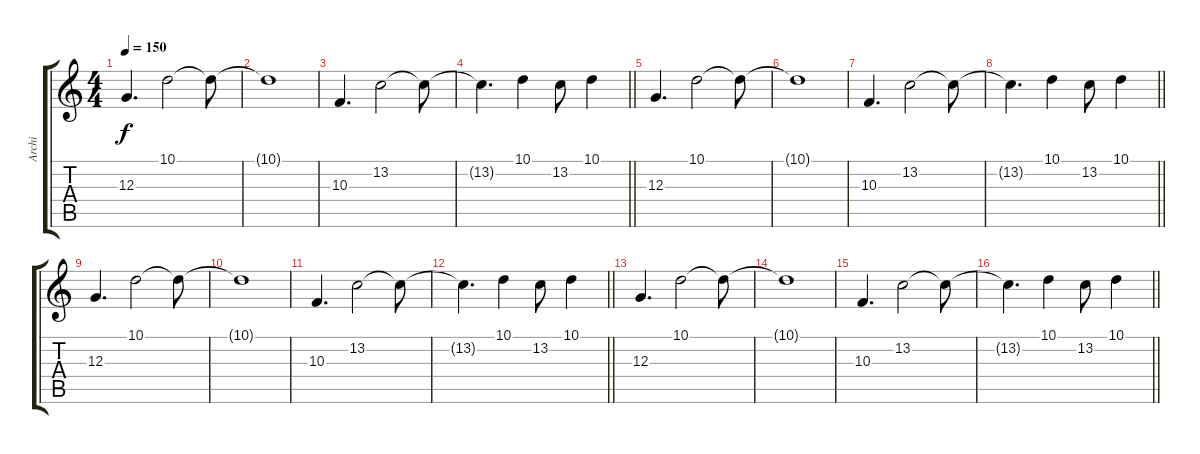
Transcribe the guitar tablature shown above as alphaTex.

\track ("Archi" "Archi") {instrument stringensemble1}
\staff {score tabs}
\tuning (E4 B3 G3 D3 A2 E2) {hide}
\ts (4 4)
\tempo 150
\clef g2
\ks c
12.3.4{d dy f} 10.1.2 10.1{t}.8 |
10.1{t}.1 |
10.3.4{d} 13.2.2 13.2{t}.8 |
\barLineRight lightlight
13.2{t}.4{d} 10.1.4 13.2.8 10.1.4 |
12.3.4{d} 10.1.2 10.1{t}.8 |
10.1{t}.1 |
10.3.4{d} 13.2.2 13.2{t}.8 |
\barLineRight lightlight
13.2{t}.4{d} 10.1.4 13.2.8 10.1.4 |
12.3.4{d} 10.1.2 10.1{t}.8 |
10.1{t}.1 |
10.3.4{d} 13.2.2 13.2{t}.8 |
\barLineRight lightlight
13.2{t}.4{d} 10.1.4 13.2.8 10.1.4 |
12.3.4{d} 10.1.2 10.1{t}.8 |
10.1{t}.1 |
10.3.4{d} 13.2.2 13.2{t}.8 |
\barLineRight lightlight
13.2{t}.4{d} 10.1.4 13.2.8 10.1.4
